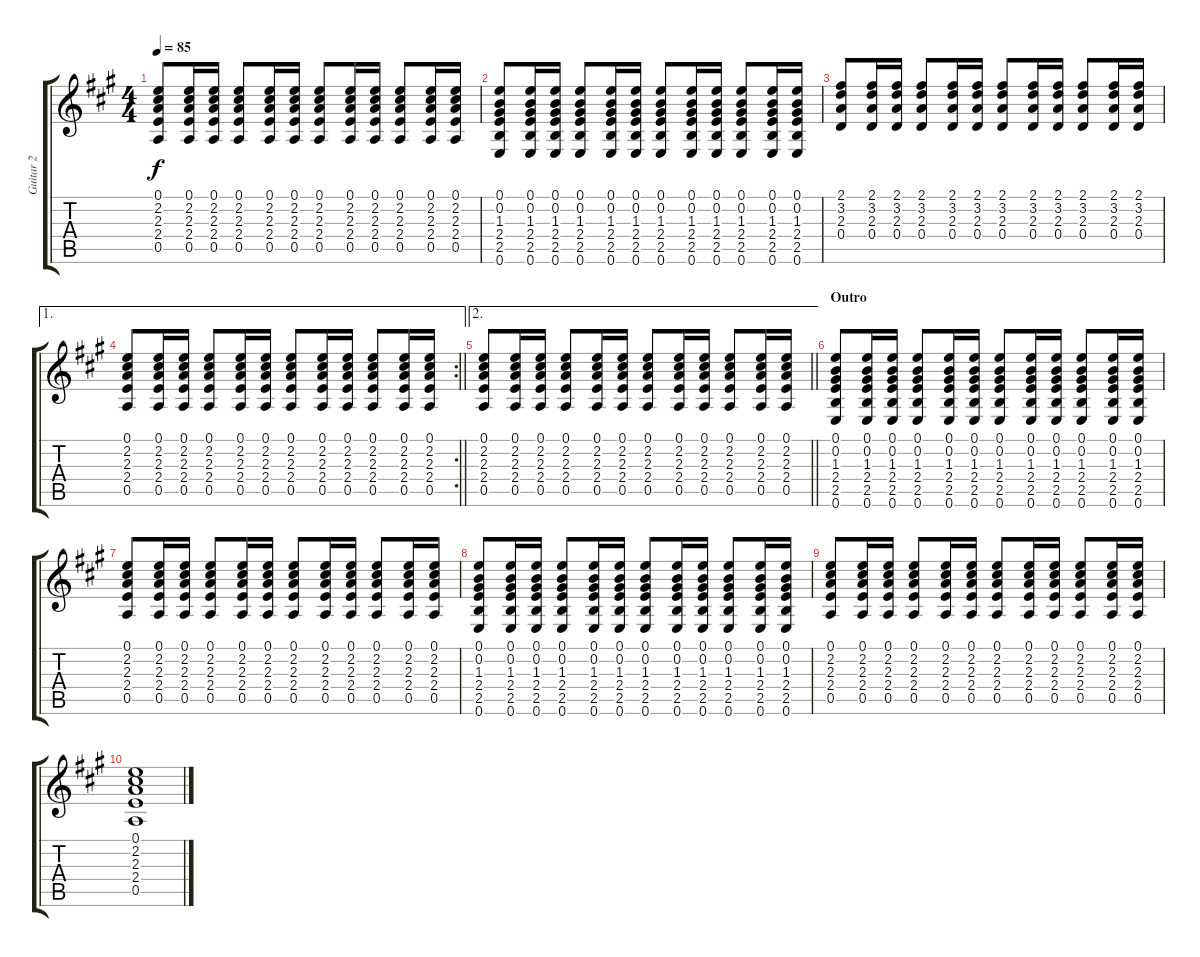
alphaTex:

\track ("Guitar 2" "Guitar 2") {instrument acousticguitarsteel}
\staff {score tabs}
\tuning (E4 B3 G3 D3 A2 E2) {hide}
\ts (4 4)
\tempo 85
\clef g2
\ks a
(0.1 2.2 2.3 2.4 0.5).8{dy f} (0.1 2.2 2.3 2.4 0.5).16 (0.1 2.2 2.3 2.4 0.5).16 (0.1 2.2 2.3 2.4 0.5).8 (0.1 2.2 2.3 2.4 0.5).16 (0.1 2.2 2.3 2.4 0.5).16 (0.1 2.2 2.3 2.4 0.5).8 (0.1 2.2 2.3 2.4 0.5).16 (0.1 2.2 2.3 2.4 0.5).16 (0.1 2.2 2.3 2.4 0.5).8 (0.1 2.2 2.3 2.4 0.5).16 (0.1 2.2 2.3 2.4 0.5).16 |
(0.1 0.2 1.3 2.4 2.5 0.6).8 (0.1 0.2 1.3 2.4 2.5 0.6).16 (0.1 0.2 1.3 2.4 2.5 0.6).16 (0.1 0.2 1.3 2.4 2.5 0.6).8 (0.1 0.2 1.3 2.4 2.5 0.6).16 (0.1 0.2 1.3 2.4 2.5 0.6).16 (0.1 0.2 1.3 2.4 2.5 0.6).8 (0.1 0.2 1.3 2.4 2.5 0.6).16 (0.1 0.2 1.3 2.4 2.5 0.6).16 (0.1 0.2 1.3 2.4 2.5 0.6).8 (0.1 0.2 1.3 2.4 2.5 0.6).16 (0.1 0.2 1.3 2.4 2.5 0.6).16 |
(2.1 3.2 2.3 0.4).8 (2.1 3.2 2.3 0.4).16 (2.1 3.2 2.3 0.4).16 (2.1 3.2 2.3 0.4).8 (2.1 3.2 2.3 0.4).16 (2.1 3.2 2.3 0.4).16 (2.1 3.2 2.3 0.4).8 (2.1 3.2 2.3 0.4).16 (2.1 3.2 2.3 0.4).16 (2.1 3.2 2.3 0.4).8 (2.1 3.2 2.3 0.4).16 (2.1 3.2 2.3 0.4).16 |
\ae 1
\rc 2
\barLineRight lightlight
(0.1 2.2 2.3 2.4 0.5).8 (0.1 2.2 2.3 2.4 0.5).16 (0.1 2.2 2.3 2.4 0.5).16 (0.1 2.2 2.3 2.4 0.5).8 (0.1 2.2 2.3 2.4 0.5).16 (0.1 2.2 2.3 2.4 0.5).16 (0.1 2.2 2.3 2.4 0.5).8 (0.1 2.2 2.3 2.4 0.5).16 (0.1 2.2 2.3 2.4 0.5).16 (0.1 2.2 2.3 2.4 0.5).8 (0.1 2.2 2.3 2.4 0.5).16 (0.1 2.2 2.3 2.4 0.5).16 |
\ae 2
\barLineRight lightlight
(0.1 2.2 2.3 2.4 0.5).8 (0.1 2.2 2.3 2.4 0.5).16 (0.1 2.2 2.3 2.4 0.5).16 (0.1 2.2 2.3 2.4 0.5).8 (0.1 2.2 2.3 2.4 0.5).16 (0.1 2.2 2.3 2.4 0.5).16 (0.1 2.2 2.3 2.4 0.5).8 (0.1 2.2 2.3 2.4 0.5).16 (0.1 2.2 2.3 2.4 0.5).16 (0.1 2.2 2.3 2.4 0.5).8 (0.1 2.2 2.3 2.4 0.5).16 (0.1 2.2 2.3 2.4 0.5).16 |
\section ("" "Outro")
(0.1 0.2 1.3 2.4 2.5 0.6).8 (0.1 0.2 1.3 2.4 2.5 0.6).16 (0.1 0.2 1.3 2.4 2.5 0.6).16 (0.1 0.2 1.3 2.4 2.5 0.6).8 (0.1 0.2 1.3 2.4 2.5 0.6).16 (0.1 0.2 1.3 2.4 2.5 0.6).16 (0.1 0.2 1.3 2.4 2.5 0.6).8 (0.1 0.2 1.3 2.4 2.5 0.6).16 (0.1 0.2 1.3 2.4 2.5 0.6).16 (0.1 0.2 1.3 2.4 2.5 0.6).8 (0.1 0.2 1.3 2.4 2.5 0.6).16 (0.1 0.2 1.3 2.4 2.5 0.6).16 |
(0.1 2.2 2.3 2.4 0.5).8 (0.1 2.2 2.3 2.4 0.5).16 (0.1 2.2 2.3 2.4 0.5).16 (0.1 2.2 2.3 2.4 0.5).8 (0.1 2.2 2.3 2.4 0.5).16 (0.1 2.2 2.3 2.4 0.5).16 (0.1 2.2 2.3 2.4 0.5).8 (0.1 2.2 2.3 2.4 0.5).16 (0.1 2.2 2.3 2.4 0.5).16 (0.1 2.2 2.3 2.4 0.5).8 (0.1 2.2 2.3 2.4 0.5).16 (0.1 2.2 2.3 2.4 0.5).16 |
(0.1 0.2 1.3 2.4 2.5 0.6).8 (0.1 0.2 1.3 2.4 2.5 0.6).16 (0.1 0.2 1.3 2.4 2.5 0.6).16 (0.1 0.2 1.3 2.4 2.5 0.6).8 (0.1 0.2 1.3 2.4 2.5 0.6).16 (0.1 0.2 1.3 2.4 2.5 0.6).16 (0.1 0.2 1.3 2.4 2.5 0.6).8 (0.1 0.2 1.3 2.4 2.5 0.6).16 (0.1 0.2 1.3 2.4 2.5 0.6).16 (0.1 0.2 1.3 2.4 2.5 0.6).8 (0.1 0.2 1.3 2.4 2.5 0.6).16 (0.1 0.2 1.3 2.4 2.5 0.6).16 |
(0.1 2.2 2.3 2.4 0.5).8 (0.1 2.2 2.3 2.4 0.5).16 (0.1 2.2 2.3 2.4 0.5).16 (0.1 2.2 2.3 2.4 0.5).8 (0.1 2.2 2.3 2.4 0.5).16 (0.1 2.2 2.3 2.4 0.5).16 (0.1 2.2 2.3 2.4 0.5).8 (0.1 2.2 2.3 2.4 0.5).16 (0.1 2.2 2.3 2.4 0.5).16 (0.1 2.2 2.3 2.4 0.5).8 (0.1 2.2 2.3 2.4 0.5).16 (0.1 2.2 2.3 2.4 0.5).16 |
(0.1 2.2 2.3 2.4 0.5).1
